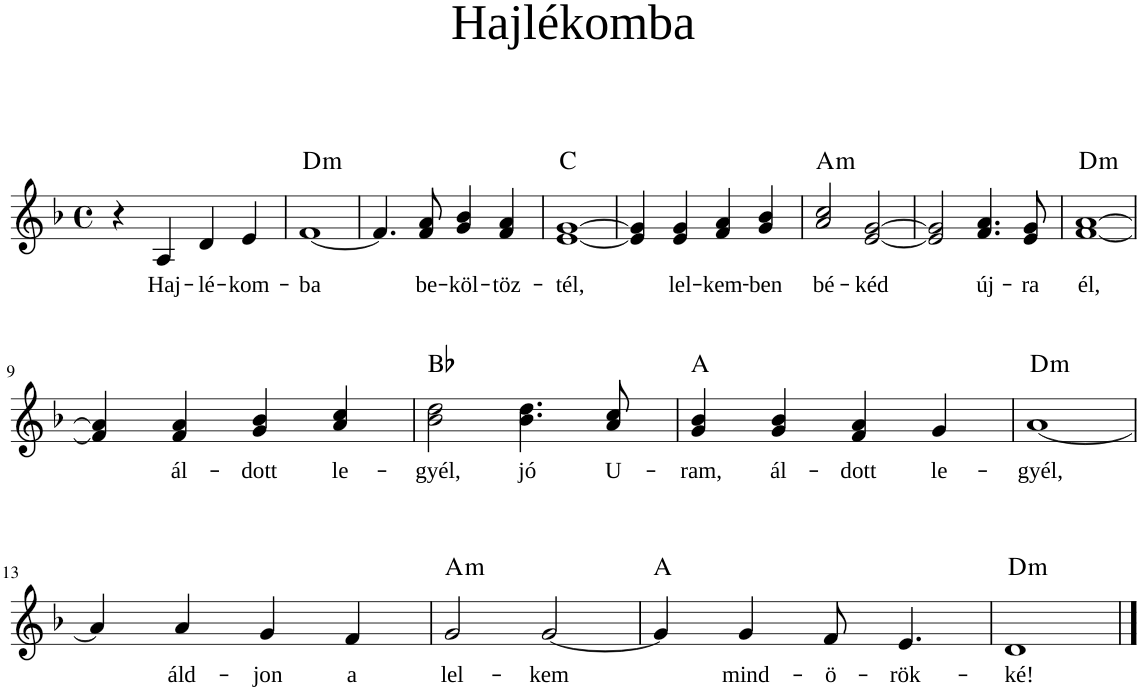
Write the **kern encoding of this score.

**kern	**text	**harte
*part1	*part1	*part1
*staff1	*staff1	*
*I"Piano	*	*
*I'Pno	*	*
*clefG2	*	*
*k[b-]	*	*
*M4/4	*	*
*met(c)	*	*
=1	=1	=1
4r	.	.
!	!LO:LY:b	!
4A/	Haj-	.
!	!LO:LY:b	!
4d/	-lé-	.
!	!LO:LY:b	!
4e/	-kom-	.
=2	=2	=2
!	!LO:LY:b	!LO:H:kt=m
[1f	-ba	D:min
=3	=3	=3
4.f/]	.	.
!	!LO:LY:b	!
8f/ 8a/	be-	.
!	!LO:LY:b	!
4g/ 4b-/	-köl-	.
!	!LO:LY:b	!
4f/ 4a/	-töz-	.
=4	=4	=4
!	!LO:LY:b	!
[1e [1g	-tél,	C:maj
=5	=5	=5
4e/] 4g/]	.	.
!	!LO:LY:b	!
4e/ 4g/	lel-	.
!	!LO:LY:b	!
4f/ 4a/	-kem-	.
!	!LO:LY:b	!
4g/ 4b-/	-ben	.
=6	=6	=6
!	!LO:LY:b	!LO:H:kt=m
2a/ 2cc/	bé-	A:min
!	!LO:LY:b	!
[2e/ [2g/	-kéd	.
=7	=7	=7
2e/] 2g/]	.	.
!	!LO:LY:b	!
4.f/ 4.a/	új-	.
!	!LO:LY:b	!
8e/ 8g/	-ra	.
=8	=8	=8
!	!LO:LY:b	!LO:H:kt=m
[1f [1a	él,	D:min
!!LO:LB:g=z
=9	=9	=9
4f/] 4a/]	.	.
!	!LO:LY:b	!
4f/ 4a/	ál-	.
!	!LO:LY:b	!
4g/ 4b-/	-dott	.
!	!LO:LY:b	!
4a/ 4cc/	le-	.
=10	=10	=10
!	!LO:LY:b	!
2b-\ 2dd\	-gyél,	Bb:maj
!	!LO:LY:b	!
4.b-\ 4.dd\	jó	.
!	!LO:LY:b	!
8a/ 8cc/	U-	.
=11	=11	=11
!	!LO:LY:b	!
4g/ 4b-/	-ram,	A:maj
!	!LO:LY:b	!
4g/ 4b-/	ál-	.
!	!LO:LY:b	!
4f/ 4a/	-dott	.
!	!LO:LY:b	!
4g/	le-	.
=12	=12	=12
!	!LO:LY:b	!LO:H:kt=m
[1a	-gyél,	D:min
!!LO:LB:g=z
=13	=13	=13
4a/]	.	.
!	!LO:LY:b	!
4a/	áld-	.
!	!LO:LY:b	!
4g/	-jon	.
!	!LO:LY:b	!
4f/	a	.
=14	=14	=14
!	!LO:LY:b	!LO:H:kt=m
2g/	lel-	A:min
!	!LO:LY:b	!
[2g/	-kem	.
=15	=15	=15
4g/]	.	A:maj
!	!LO:LY:b	!
4g/	mind-	.
!	!LO:LY:b	!
8f/	-ö-	.
!	!LO:LY:b	!
4.e/	-rök-	.
=16	=16	=16
!	!LO:LY:b	!LO:H:kt=m
1d	-ké!	D:min
==	==	==
*-	*-	*-
